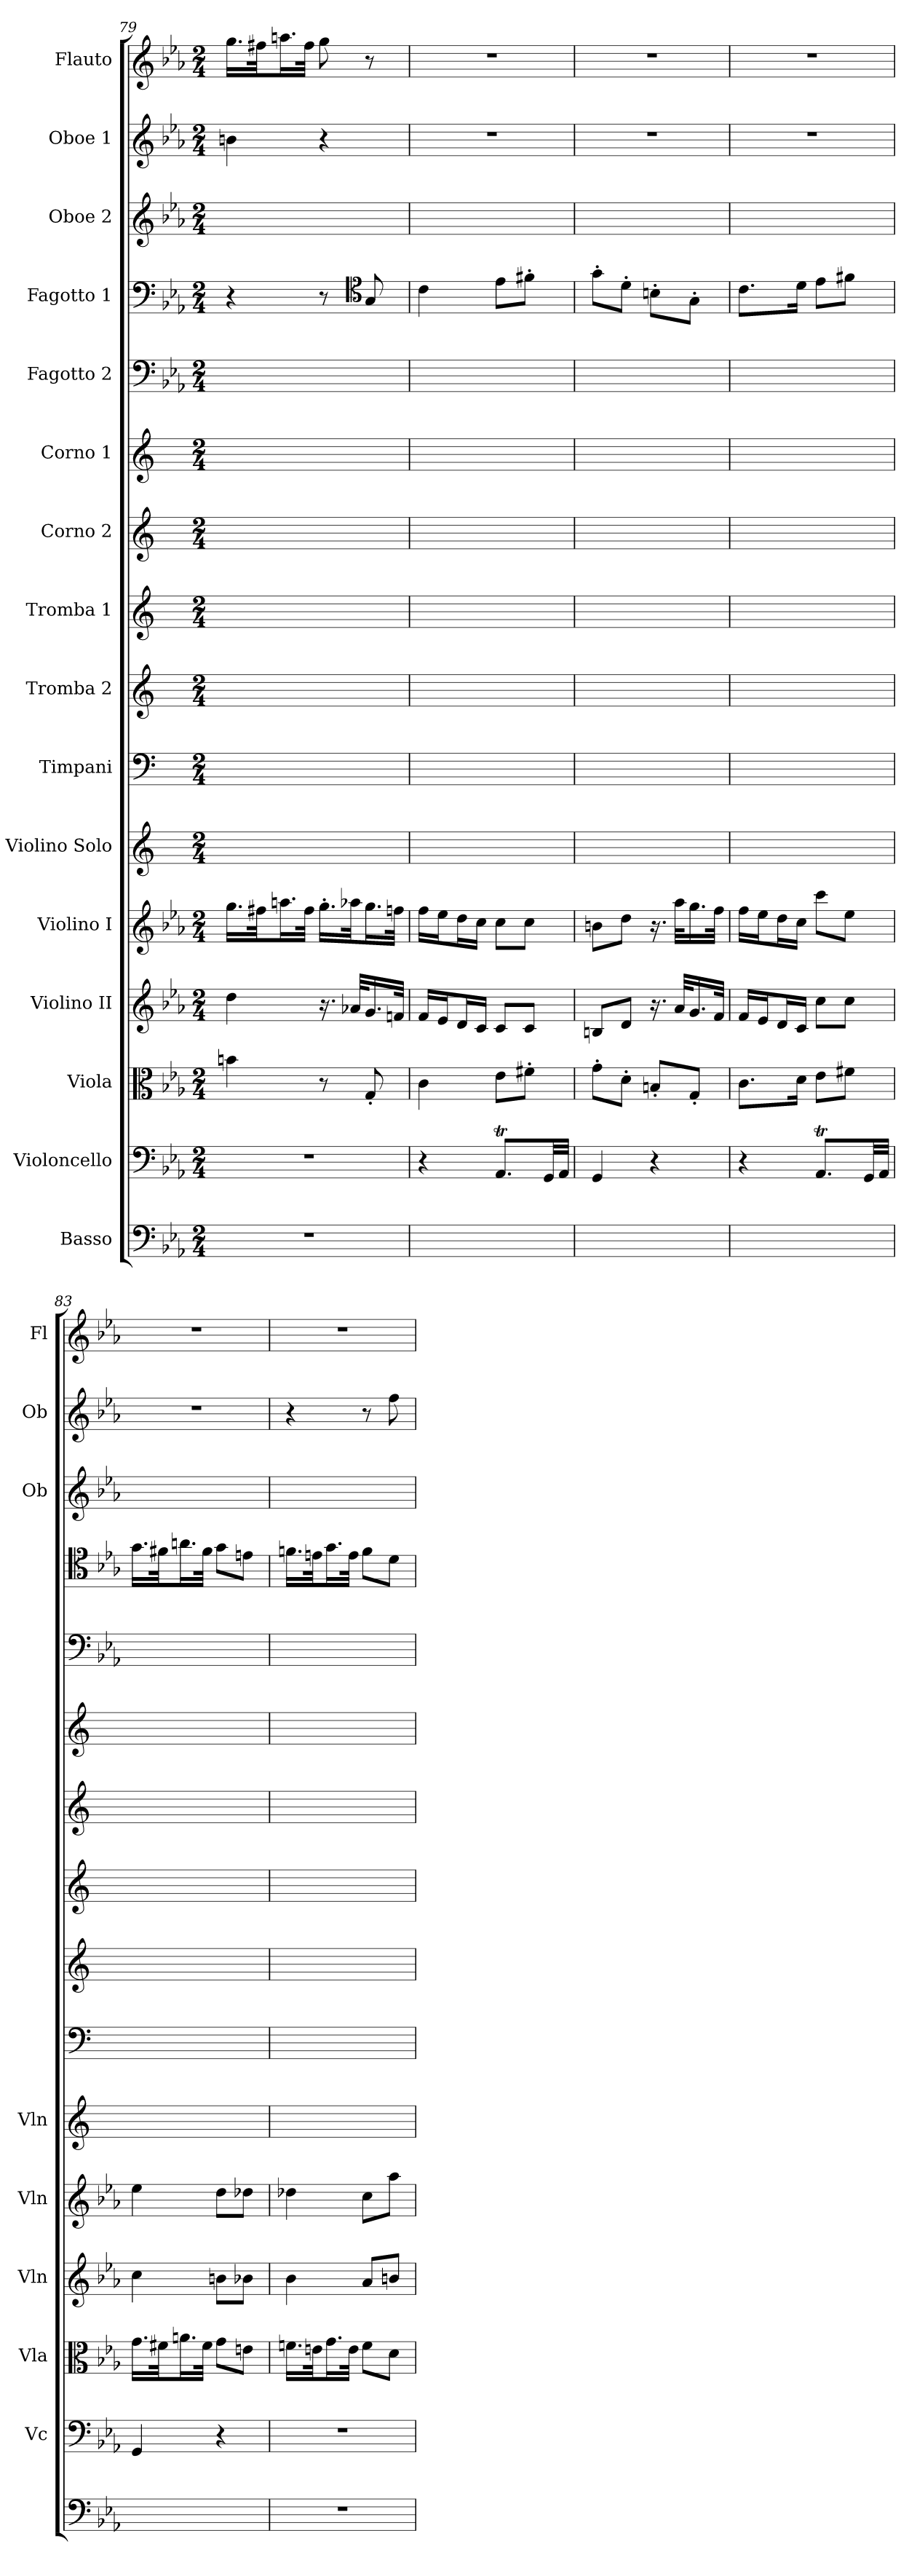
**kern	**kern	**kern	**kern	**kern	**kern	**kern	**kern	**kern	**kern	**kern	**kern	**kern	**kern	**kern	**kern
*part16	*part15	*part14	*part13	*part12	*part11	*part10	*part9	*part8	*part7	*part6	*part5	*part4	*part3	*part2	*part1
*staff16	*staff15	*staff14	*staff13	*staff12	*staff11	*staff10	*staff9	*staff8	*staff7	*staff6	*staff5	*staff4	*staff3	*staff2	*staff1
*I"Basso	*I"Violoncello	*I"Viola	*I"Violino II	*I"Violino I	*I"Violino Solo	*I"Timpani	*I"Tromba 2	*I"Tromba 1	*I"Corno 2	*I"Corno 1	*I"Fagotto 2	*I"Fagotto 1	*I"Oboe 2	*I"Oboe 1	*I"Flauto
*	*I'Vc	*I'Vla	*I'Vln	*I'Vln	*I'Vln	*	*	*	*	*	*	*	*I'Ob	*I'Ob	*I'Fl
*clefF4	*clefF4	*clefC3	*clefG2	*clefG2	*clefG2	*clefF4	*clefG2	*clefG2	*clefG2	*clefG2	*clefF4	*clefF4	*clefG2	*clefG2	*clefG2
*ITrd7c12	*	*	*	*	*	*	*ITrd1c2	*ITrd1c2	*ITrd7c12	*ITrd7c12	*	*	*	*	*
*k[b-e-a-]	*k[b-e-a-]	*k[b-e-a-]	*k[b-e-a-]	*k[b-e-a-]	*	*	*	*	*	*	*k[b-e-a-]	*k[b-e-a-]	*k[b-e-a-]	*k[b-e-a-]	*k[b-e-a-]
*M2/4	*M2/4	*M2/4	*M2/4	*M2/4	*M2/4	*M2/4	*M2/4	*M2/4	*M2/4	*M2/4	*M2/4	*M2/4	*M2/4	*M2/4	*M2/4
=79	=79	=79	=79	=79	=79	=79	=79	=79	=79	=79	=79	=79	=79	=79	=79
2r	2r	4bn	4dd	16.gg\LL	2ryy	2ryy	2ryy	2ryy	2ryy	2ryy	2ryy	4r	2ryy	4bn	16.gg\LL
.	.	.	.	32ff#X\Jk	.	.	.	.	.	.	.	.	.	.	32ff#X\Jk
.	.	.	.	16.aan\L	.	.	.	.	.	.	.	.	.	.	16.aan\L
.	.	.	.	32ff#\JJk	.	.	.	.	.	.	.	.	.	.	32ff#\JJk
.	.	8r	16.r	16.gg'\LL	.	.	.	.	.	.	.	8r	.	4r	8gg
.	.	.	32a-X/KLL	32aa-X\Jk	.	.	.	.	.	.	.	.	.	.	.
*	*	*	*	*	*	*	*	*	*	*	*	*clefC4	*	*	*
.	.	8G'	16.g/	16.gg\L	.	.	.	.	.	.	.	8G	.	.	8r
.	.	.	32fn/JJk	32ffn\JJk	.	.	.	.	.	.	.	.	.	.	.
=80	=80	=80	=80	=80	=80	=80	=80	=80	=80	=80	=80	=80	=80	=80	=80
2ryy	4r	4c	16f/LL	16ff\LL	2ryy	2ryy	2ryy	2ryy	2ryy	2ryy	2ryy	4c	2ryy	2r	2r
.	.	.	16e-/J	16ee-\J	.	.	.	.	.	.	.	.	.	.	.
.	.	.	16d/L	16dd\L	.	.	.	.	.	.	.	.	.	.	.
.	.	.	16c/JJ	16cc\JJ	.	.	.	.	.	.	.	.	.	.	.
.	8.AA-T/L	8e-\L	8c/L	8cc\L	.	.	.	.	.	.	.	8e-\L	.	.	.
.	.	8f#X'\J	8c/J	8cc\J	.	.	.	.	.	.	.	8f#X'\J	.	.	.
.	32GG/LL	.	.	.	.	.	.	.	.	.	.	.	.	.	.
.	32AA-/JJJ	.	.	.	.	.	.	.	.	.	.	.	.	.	.
=81	=81	=81	=81	=81	=81	=81	=81	=81	=81	=81	=81	=81	=81	=81	=81
2ryy	4GG	8g'\L	8Bn/L	8bn\L	2ryy	2ryy	2ryy	2ryy	2ryy	2ryy	2ryy	8g'\L	2ryy	2r	2r
.	.	8d'\J	8d/J	8dd\J	.	.	.	.	.	.	.	8d'\J	.	.	.
.	4r	8Bn'/L	16.r	16.r	.	.	.	.	.	.	.	8Bn'\L	.	.	.
.	.	.	32a-/KLL	32aa-\KLL	.	.	.	.	.	.	.	.	.	.	.
.	.	8G'/J	16.g/	16.gg\	.	.	.	.	.	.	.	8G'\J	.	.	.
.	.	.	32f/JJk	32ff\JJk	.	.	.	.	.	.	.	.	.	.	.
=82	=82	=82	=82	=82	=82	=82	=82	=82	=82	=82	=82	=82	=82	=82	=82
2ryy	4r	8.c\L	16f/LL	16ff\LL	2ryy	2ryy	2ryy	2ryy	2ryy	2ryy	2ryy	8.c\L	2ryy	2r	2r
.	.	.	16e-/J	16ee-\J	.	.	.	.	.	.	.	.	.	.	.
.	.	.	16d/L	16dd\L	.	.	.	.	.	.	.	.	.	.	.
.	.	16d\Jk	16c/JJ	16cc\JJ	.	.	.	.	.	.	.	16d\Jk	.	.	.
.	8.AA-T/L	8e-\L	8cc\L	8ccc\L	.	.	.	.	.	.	.	8e-\L	.	.	.
.	.	8f#X\J	8cc\J	8ee-\J	.	.	.	.	.	.	.	8f#X\J	.	.	.
.	32GG/LL	.	.	.	.	.	.	.	.	.	.	.	.	.	.
.	32AA-/JJJ	.	.	.	.	.	.	.	.	.	.	.	.	.	.
=83	=83	=83	=83	=83	=83	=83	=83	=83	=83	=83	=83	=83	=83	=83	=83
2ryy	4GG	16.g\LL	4cc	4ee-	2ryy	2ryy	2ryy	2ryy	2ryy	2ryy	2ryy	16.g\LL	2ryy	2r	2r
.	.	32f#X\Jk	.	.	.	.	.	.	.	.	.	32f#X\Jk	.	.	.
.	.	16.an\L	.	.	.	.	.	.	.	.	.	16.an\L	.	.	.
.	.	32f#\JJk	.	.	.	.	.	.	.	.	.	32f#\JJk	.	.	.
.	4r	8g\L	8bn\L	8dd\L	.	.	.	.	.	.	.	8g\L	.	.	.
.	.	8en\J	8b-X\J	8dd-X\J	.	.	.	.	.	.	.	8en\J	.	.	.
=84	=84	=84	=84	=84	=84	=84	=84	=84	=84	=84	=84	=84	=84	=84	=84
2r	2r	16.fn\LL	4b-	4dd-X	2ryy	2ryy	2ryy	2ryy	2ryy	2ryy	2ryy	16.fn\LL	2ryy	4r	2r
.	.	32en\Jk	.	.	.	.	.	.	.	.	.	32en\Jk	.	.	.
.	.	16.g\L	.	.	.	.	.	.	.	.	.	16.g\L	.	.	.
.	.	32e\JJk	.	.	.	.	.	.	.	.	.	32e\JJk	.	.	.
.	.	8f\L	8a-/L	8cc\L	.	.	.	.	.	.	.	8f\L	.	8r	.
.	.	8d\J	8bn/J	8aa-\J	.	.	.	.	.	.	.	8d\J	.	8ff	.
=	=	=	=	=	=	=	=	=	=	=	=	=	=	=	=
*-	*-	*-	*-	*-	*-	*-	*-	*-	*-	*-	*-	*-	*-	*-	*-
